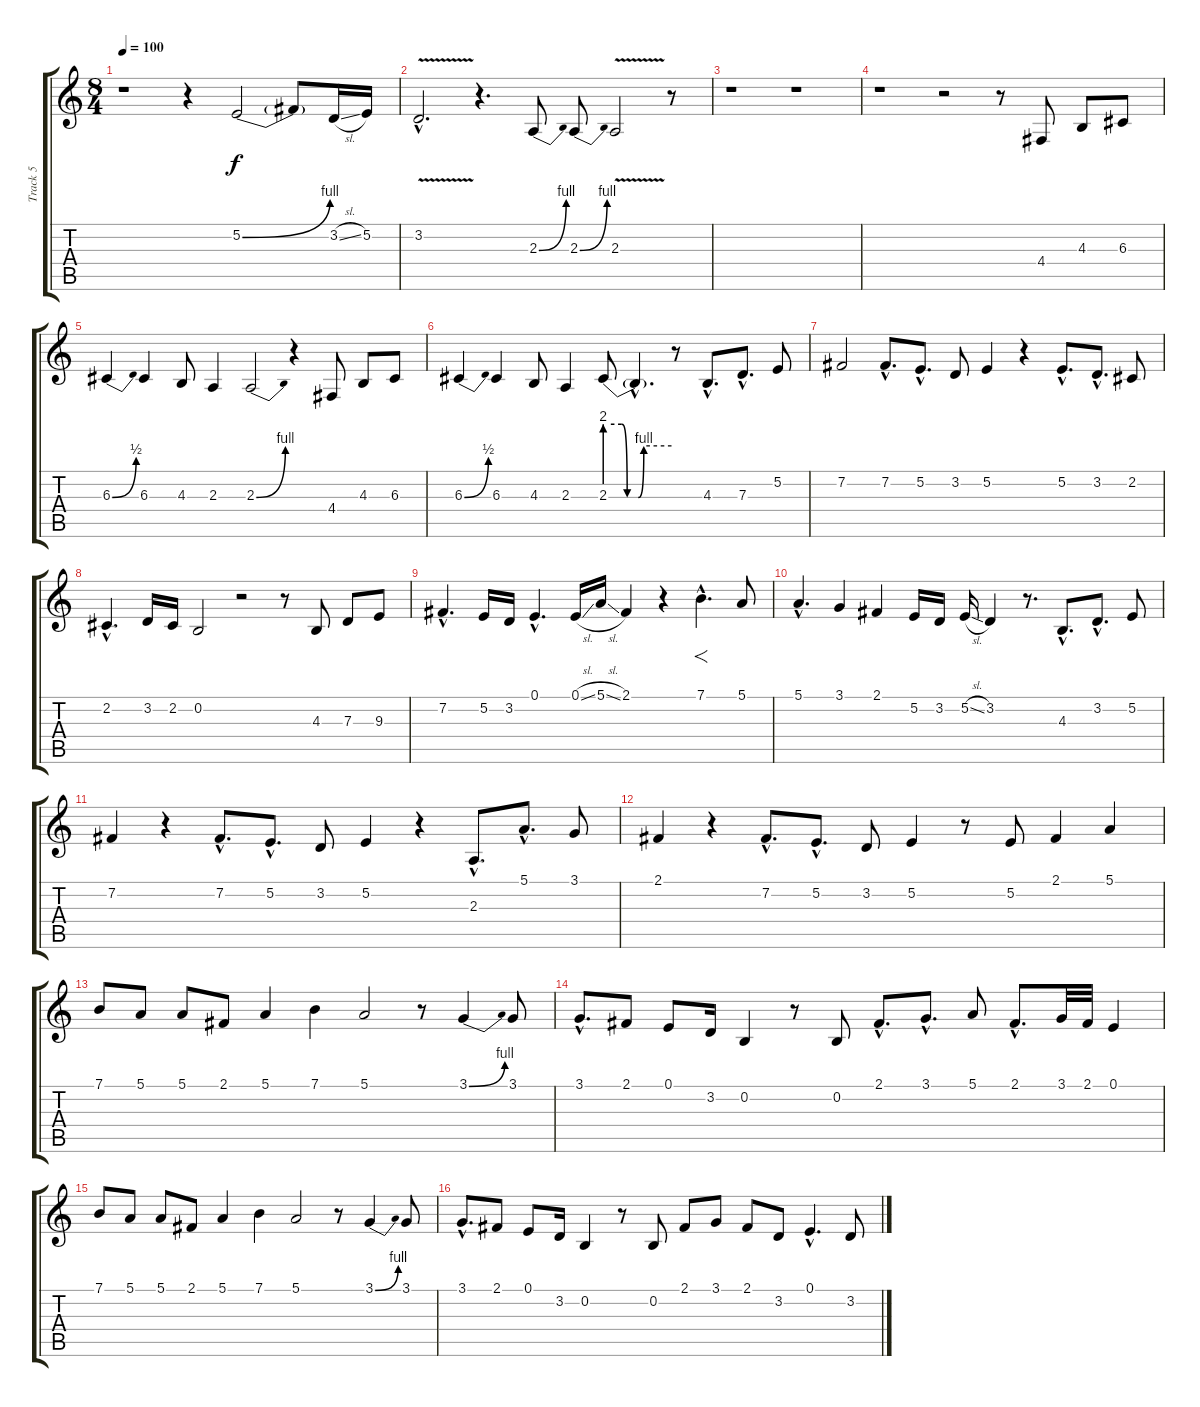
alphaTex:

\track ("Track 5" "Track 5") {instrument lead1square}
\staff {score tabs}
\tuning (E4 B3 G3 D3 A2 E2) {hide}
\ts (8 4)
\tempo 100
\clef g2
\ks c
r.1{dy f instrument lead1square} r.4 5.2{be (bend 0 0 60 4)}.2 5.2{t}.8 3.2{sl}.16 5.2.16 |
3.2{v hac}.2{d} r.4{d} 2.3{be (bend 0 0 60 4)}.8 2.3{be (bend 0 0 60 4)}.8 2.3{v}.2 r.8 |
r.1 r.1 |
r.1 r.2 r.8 4.4.8 4.3.8 6.3.8 |
6.3{be (bend 0 0 60 2)}.4 6.3.4 4.3.8 2.3.4 2.3{be (bend 0 0 60 4)}.2 r.4 4.4.8 4.3.8 6.3.8 |
6.3{be (bend 0 0 60 2)}.4 6.3.4 4.3.8 2.3.4 2.3{be (custom 0 8 15 8 20 0 30 0 35 4 60 4)}.8 2.3{hac t}.4{d} r.8 4.3{hac}.8{d} 7.3{hac}.8{d} 5.2.8 |
7.2.2 7.2{hac}.8{d} 5.2{hac}.8{d} 3.2.8 5.2.4 r.4 5.2{hac}.8{d} 3.2{hac}.8{d} 2.2.8 |
2.2{hac}.4{d} 3.2.16 2.2.16 0.2.2 r.2 r.8 4.3.8 7.3.8 9.3.8 |
7.2{hac}.4{d} 5.2.16 3.2.16 0.1{hac}.4{d} 0.1{sl}.16 5.1{sl}.16 2.1.4 r.4 7.1{hac}.4{f d} 5.1.8 |
5.1{hac}.4{d} 3.1.4 2.1.4 5.2.16 3.2.16 5.2{sl}.16 3.2.4 r.8{d} 4.3{hac}.8{d} 3.2{hac}.8{d} 5.2.8 |
7.2.4 r.4 7.2{hac}.8{d} 5.2{hac}.8{d} 3.2.8 5.2.4 r.4 2.3{hac}.8{d} 5.1{hac}.8{d} 3.1.8 |
2.1.4 r.4 7.2{hac}.8{d} 5.2{hac}.8{d} 3.2.8 5.2.4 r.8 5.2.8 2.1.4 5.1.4 |
7.1.8{instrument pad7halo} 5.1.8 5.1.8 2.1.8 5.1.4 7.1.4 5.1.2 r.8{instrument lead1square} 3.1{be (bend 0 0 60 4)}.4 3.1.8 |
3.1{hac}.8{d} 2.1.8 0.1.8 3.2.16 0.2.4 r.8 0.2.8 2.1{hac}.8{d} 3.1{hac}.8{d} 5.1.8 2.1{hac}.8{d} 3.1.32 2.1.32 0.1.4 |
7.1.8{instrument pad7halo} 5.1.8 5.1.8 2.1.8 5.1.4 7.1.4 5.1.2 r.8{instrument lead1square} 3.1{be (bend 0 0 60 4)}.4 3.1.8 |
3.1{hac}.8{d} 2.1.8 0.1.8 3.2.16 0.2.4 r.8 0.2.8 2.1.8 3.1.8 2.1.8 3.2.8 0.1{hac}.4{d} 3.2.8
